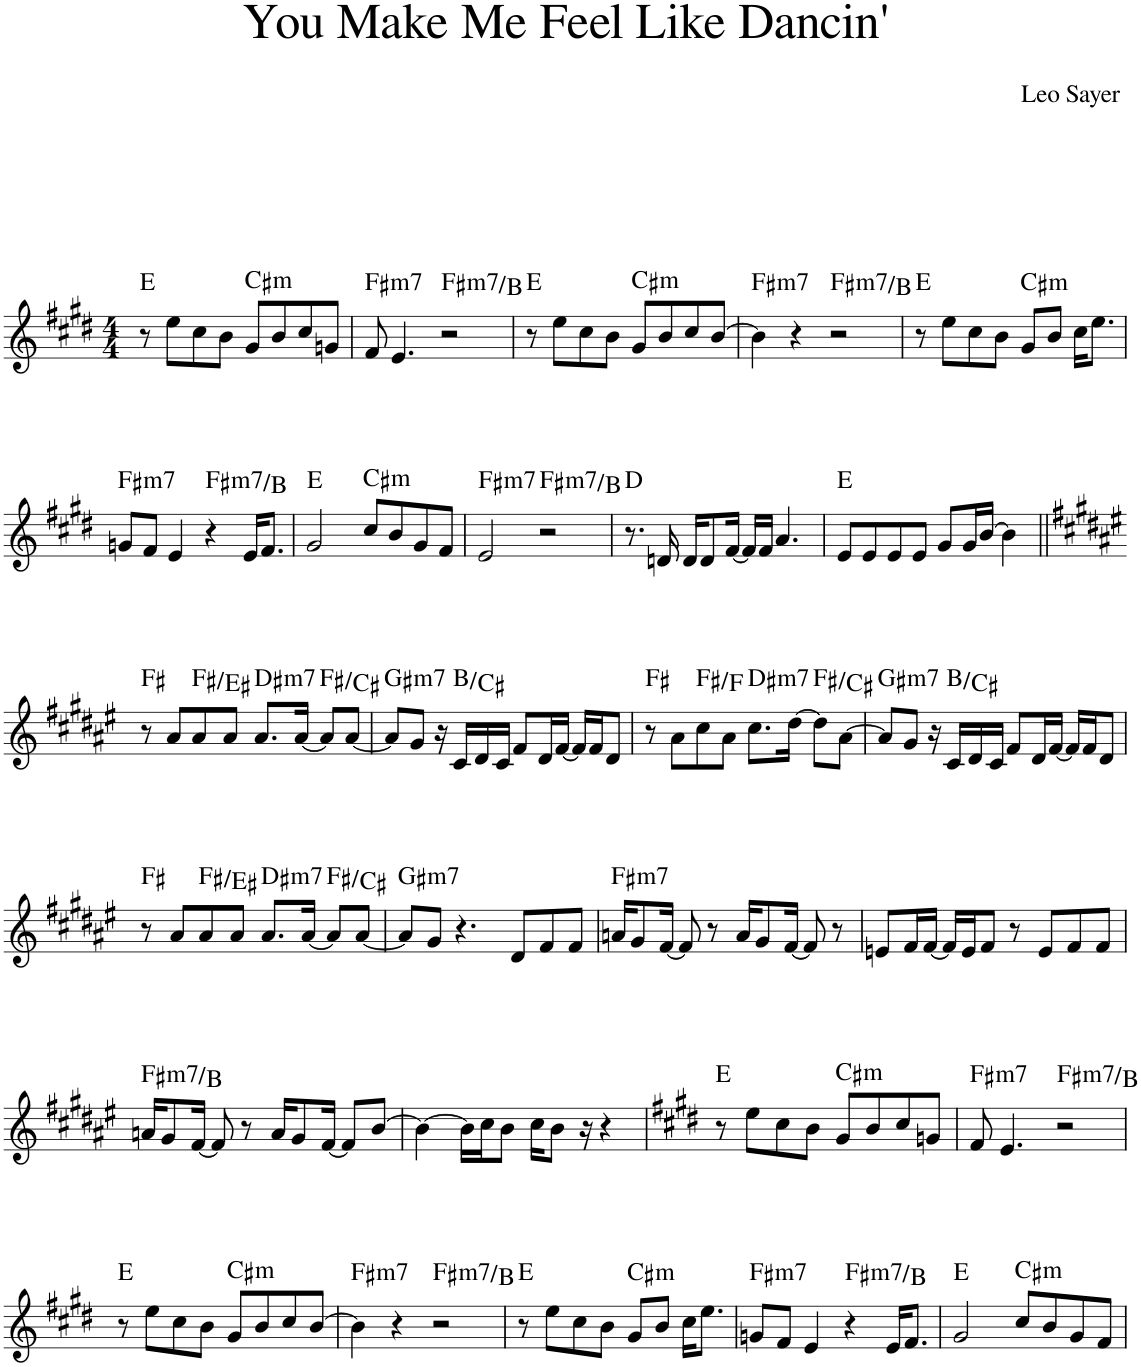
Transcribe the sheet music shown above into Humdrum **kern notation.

**kern	**harte
*part1	*part1
*staff1	*
*I"Piano	*
*I'Pno.	*
*clefG2	*
*k[f#c#g#d#]	*
*M4/4	*
=1	=1
8r	E:maj
8ee\L	.
8cc#\	.
8b\J	.
!	!LO:H:kt=m
8g#/L	C#:min
8b/	.
8cc#/	.
8gn/J	.
=2	=2
!	!LO:H:kt=m7
8f#/	F#:min7
4.e/	.
!	!LO:H:kt=m7
2r	F#:min7/4
=3	=3
8r	E:maj
8ee\L	.
8cc#\	.
8b\J	.
!	!LO:H:kt=m
8g#/L	C#:min
8b/	.
8cc#/	.
[8b/J	.
=4	=4
!	!LO:H:kt=m7
4b\]	F#:min7
4r	.
!	!LO:H:kt=m7
2r	F#:min7/4
=5	=5
8r	E:maj
8ee\L	.
8cc#\	.
8b\J	.
!	!LO:H:kt=m
8g#/L	C#:min
8b/J	.
16cc#\KL	.
8.ee\J	.
!!LO:LB:g=z
=6	=6
!	!LO:H:kt=m7
8gn/L	F#:min7
8f#/J	.
4e/	.
!	!LO:H:kt=m7
4r	F#:min7/4
16e/KL	.
8.f#/J	.
=7	=7
2g#/	E:maj
!	!LO:H:kt=m
8cc#/L	C#:min
8b/	.
8g#/	.
8f#/J	.
=8	=8
!	!LO:H:kt=m7
2e/	F#:min7
!	!LO:H:kt=m7
2r	F#:min7/4
=9	=9
8.r	D:maj
16dn/	.
16d/KL	.
8d/	.
[16f#/Jk	.
16f#/LL]	.
16f#/JJ	.
4.a/	.
=10	=10
8e/L	E:maj
8e/	.
8e/	.
8e/J	.
8g#/L	.
16g#/L	.
[16b/JJ	.
4b\]	.
!!LO:LB:g=z
=11||	=11||
*k[f#c#g#d#a#e#]	*
8r	F#:maj
8a#/L	.
8a#/	F#:maj/7
8a#/J	.
!	!LO:H:kt=m7
8.a#/L	D#:min7
[16a#/Jk	.
8a#/L]	F#:maj/5
[8a#/J	.
=12	=12
!	!LO:H:kt=m7
8a#/L]	G#:min7
8g#/J	.
16r	.
16c#/LL	B:maj/2
16d#/	.
16c#/JJ	.
8f#/L	.
16d#/L	.
[16f#/JJ	.
16f#/LL]	.
16f#/J	.
8d#/J	.
=13	=13
8r	F#:maj
8a#\L	.
8cc#\	F#:maj/bb8
8a#\J	.
!	!LO:H:kt=m7
8.cc#\L	D#:min7
[16dd#\Jk	.
8dd#\L]	F#:maj/5
[8a#\J	.
=14	=14
!	!LO:H:kt=m7
8a#/L]	G#:min7
8g#/J	.
16r	.
16c#/LL	B:maj/2
16d#/	.
16c#/JJ	.
8f#/L	.
16d#/L	.
[16f#/JJ	.
16f#/LL]	.
16f#/J	.
8d#/J	.
!!LO:LB:g=z
=15	=15
8r	F#:maj
8a#/L	.
8a#/	F#:maj/7
8a#/J	.
!	!LO:H:kt=m7
8.a#/L	D#:min7
[16a#/Jk	.
8a#/L]	F#:maj/5
[8a#/J	.
=16	=16
!	!LO:H:kt=m7
8a#/L]	G#:min7
8g#/J	.
4.r	.
8d#/L	.
8f#/	.
8f#/J	.
=17	=17
!	!LO:H:kt=m7
16an/KL	F#:min7
8g#/	.
[16f#/Jk	.
8f#/]	.
8r	.
16a/KL	.
8g#/	.
[16f#/Jk	.
8f#/]	.
8r	.
=18	=18
8en/L	.
16f#/L	.
[16f#/JJ	.
16f#/LL]	.
16e/J	.
8f#/J	.
8r	.
8e/L	.
8f#/	.
8f#/J	.
!!LO:LB:g=z
=19	=19
!	!LO:H:kt=m7
16an/KL	F#:min7/4
8g#/	.
[16f#/Jk	.
8f#/]	.
8r	.
16a/KL	.
8g#/	.
[16f#/Jk	.
8f#/L]	.
[8b/J	.
=20	=20
4b\_	.
16b\LL]	.
16cc#\J	.
8b\J	.
16cc#\KL	.
8b\J	.
16r	.
4r	.
=21	=21
*k[f#c#g#d#]	*
8r	E:maj
8ee\L	.
8cc#\	.
8b\J	.
!	!LO:H:kt=m
8g#/L	C#:min
8b/	.
8cc#/	.
8gn/J	.
=22	=22
!	!LO:H:kt=m7
8f#/	F#:min7
4.e/	.
!	!LO:H:kt=m7
2r	F#:min7/4
!!LO:LB:g=z
=23	=23
8r	E:maj
8ee\L	.
8cc#\	.
8b\J	.
!	!LO:H:kt=m
8g#/L	C#:min
8b/	.
8cc#/	.
[8b/J	.
=24	=24
!	!LO:H:kt=m7
4b\]	F#:min7
4r	.
!	!LO:H:kt=m7
2r	F#:min7/4
=25	=25
8r	E:maj
8ee\L	.
8cc#\	.
8b\J	.
!	!LO:H:kt=m
8g#/L	C#:min
8b/J	.
16cc#\KL	.
8.ee\J	.
=26	=26
!	!LO:H:kt=m7
8gn/L	F#:min7
8f#/J	.
4e/	.
!	!LO:H:kt=m7
4r	F#:min7/4
16e/KL	.
8.f#/J	.
=27	=27
2g#/	E:maj
!	!LO:H:kt=m
8cc#/L	C#:min
8b/	.
8g#/	.
8f#/J	.
=	=
*-	*-
